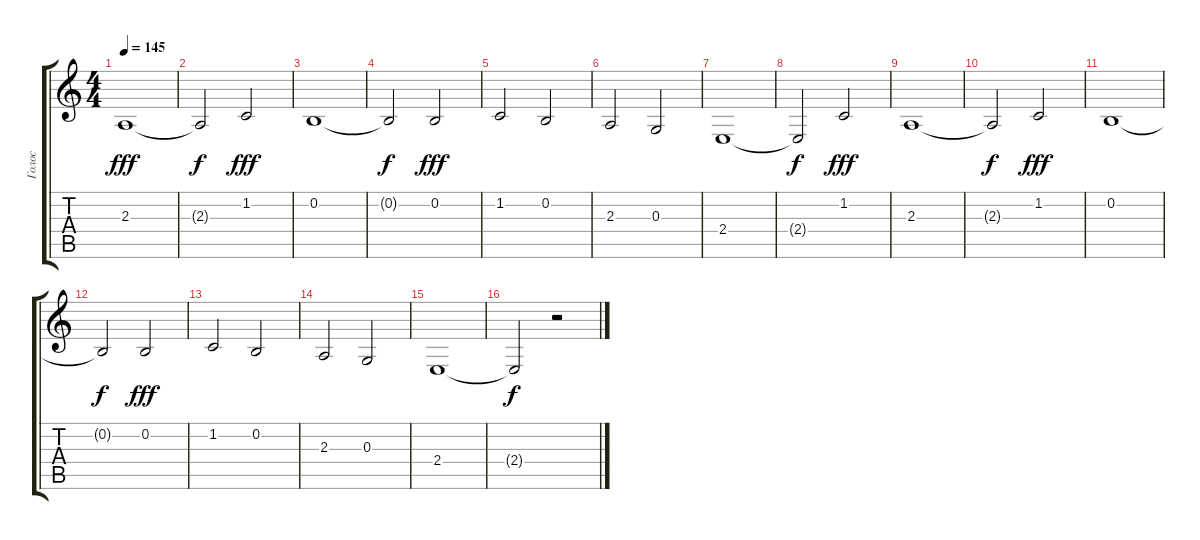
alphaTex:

\track ("Голос" "Голос") {instrument voiceoohs}
\staff {score tabs}
\tuning (E4 B3 G3 D3 A2 E2) {hide}
\ts (4 4)
\tempo 145
\clef g2
\ks c
2.3.1{dy fff} |
2.3{t}.2{dy f} 1.2.2{dy fff} |
0.2.1 |
0.2{t}.2{dy f} 0.2.2{dy fff} |
1.2.2 0.2.2 |
2.3.2 0.3.2 |
2.4.1 |
2.4{t}.2{dy f} 1.2.2{dy fff} |
2.3.1 |
2.3{t}.2{dy f} 1.2.2{dy fff} |
0.2.1 |
0.2{t}.2{dy f} 0.2.2{dy fff} |
1.2.2 0.2.2 |
2.3.2 0.3.2 |
2.4.1 |
2.4{t}.2{dy f} r.2
